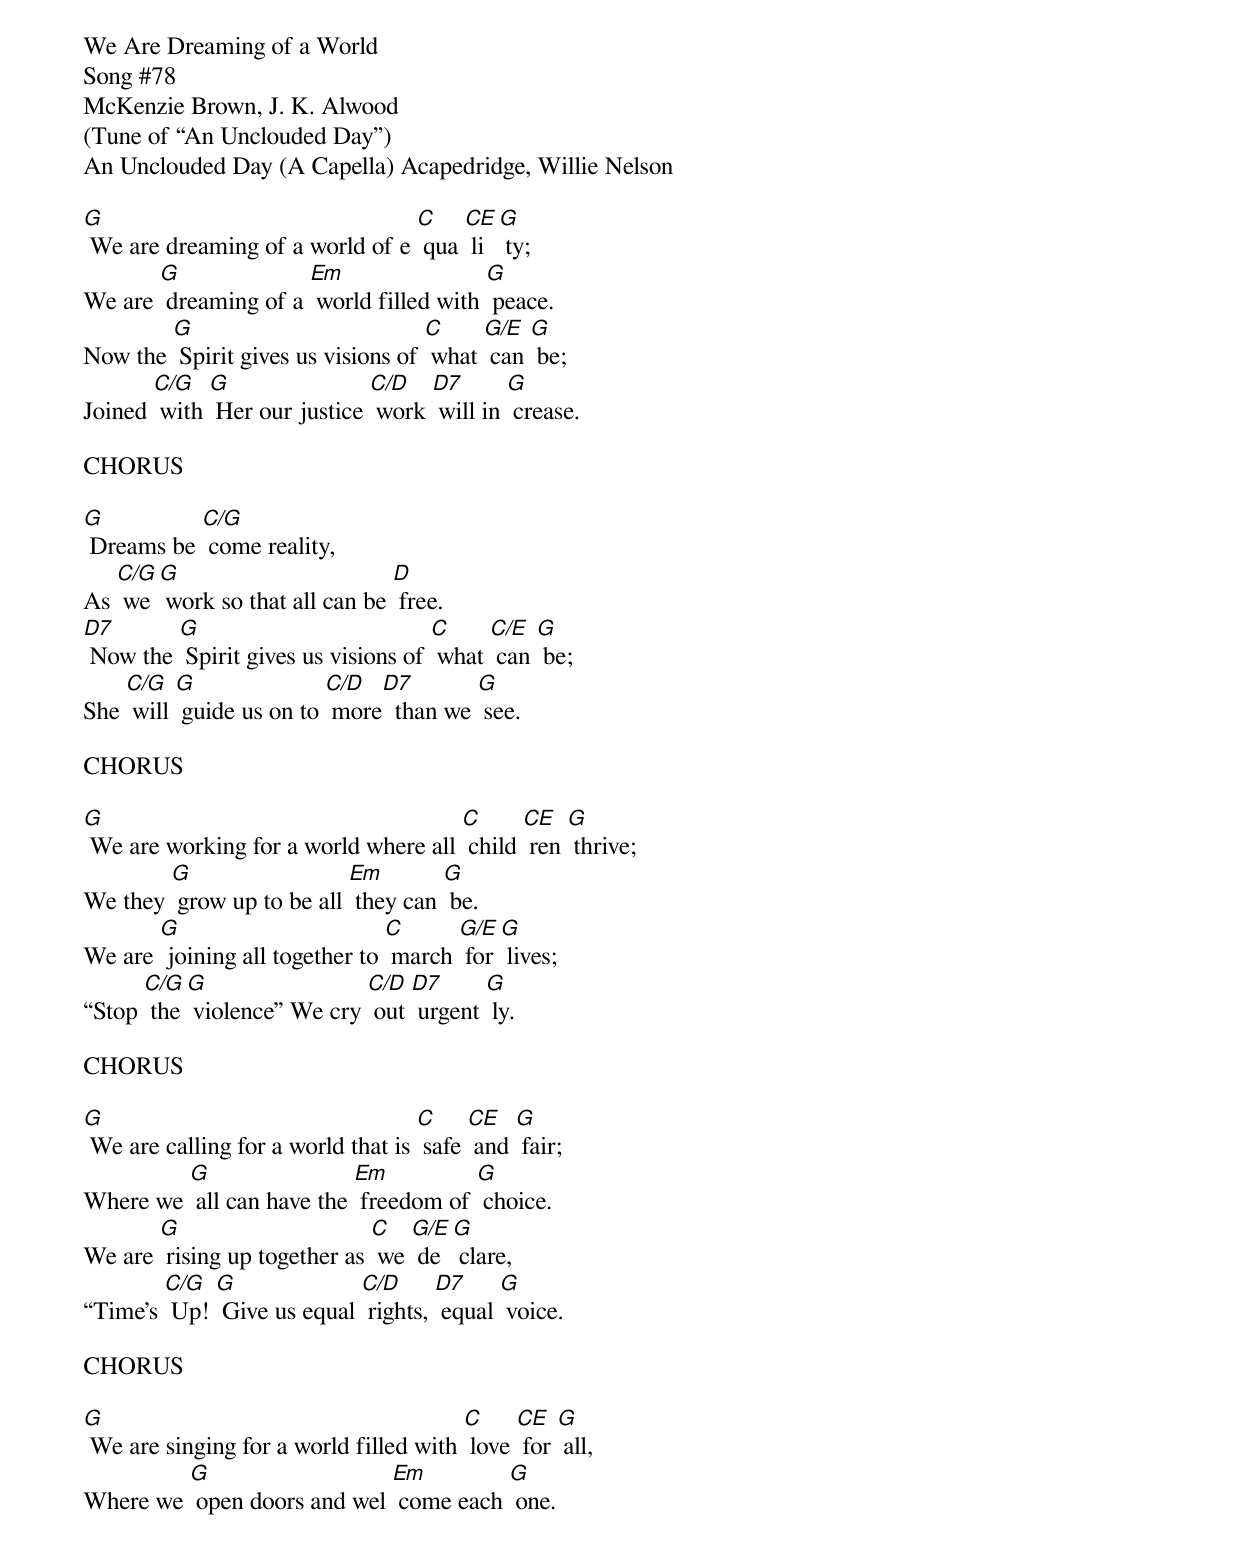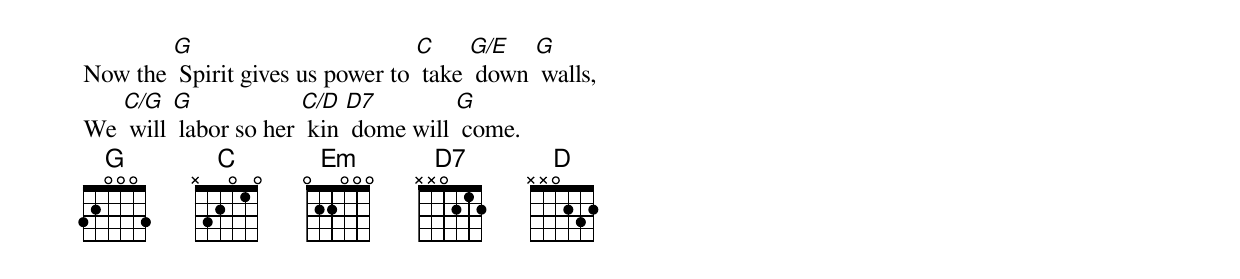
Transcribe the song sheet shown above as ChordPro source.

We Are Dreaming of a World
Song #78
McKenzie Brown, J. K. Alwood
(Tune of “An Unclouded Day”)
An Unclouded Day (A Capella) Acapedridge, Willie Nelson

[G] We are dreaming of a world of e [C] qua [CE] li [G] ty;
We are [G] dreaming of a [Em] world filled with [G] peace.
Now the [G] Spirit gives us visions of [C] what [G/E] can [G] be;
Joined [C/G] with [G] Her our justice [C/D] work [D7] will in [G] crease.

CHORUS

[G] Dreams be [C/G] come reality,
As [C/G] we [G] work so that all can be [D] free.
[D7] Now the [G] Spirit gives us visions of [C] what [C/E] can [G] be;
She [C/G] will [G] guide us on to [C/D] more[D7]  than we [G] see.

CHORUS

[G] We are working for a world where all [C] child [CE] ren [G] thrive;
We they [G] grow up to be all [Em] they can [G] be.
We are [G] joining all together to [C] march [G/E] for [G] lives;
“Stop [C/G] the [G] violence” We cry [C/D] out [D7] urgent [G] ly.

CHORUS

[G] We are calling for a world that is [C] safe [CE] and [G] fair;
Where we [G] all can have the [Em] freedom of [G] choice.
We are [G] rising up together as [C] we [G/E] de [G] clare,
“Time’s [C/G] Up! [G] Give us equal [C/D] rights, [D7] equal [G] voice.

CHORUS

[G] We are singing for a world filled with [C] love [CE] for [G] all,
Where we [G] open doors and wel [Em] come each [G] one.
Now the [G] Spirit gives us power to [C] take [G/E] down [G] walls,
We [C/G] will [G] labor so her [C/D] kin [D7] dome will [G] come.
